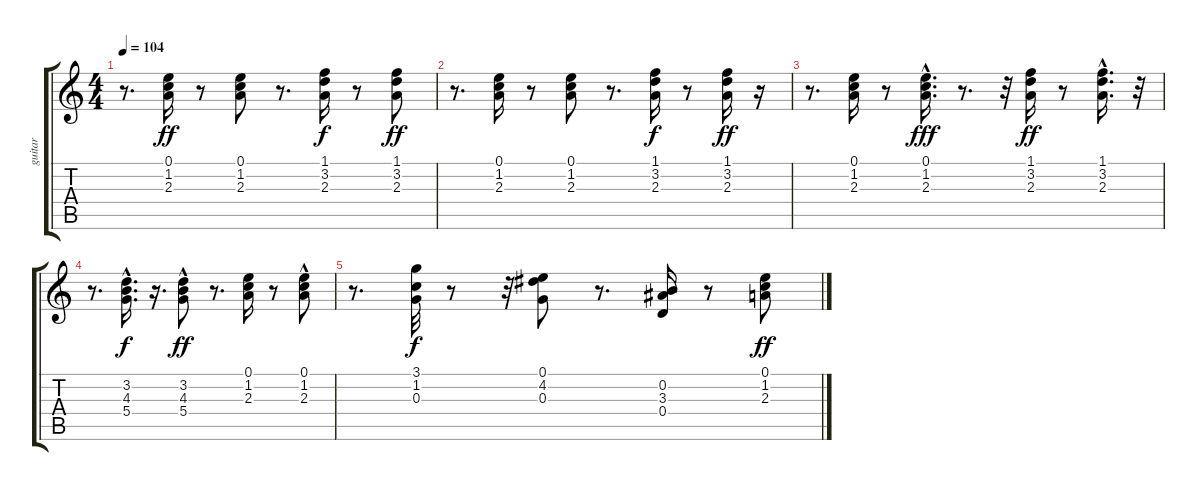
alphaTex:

\track ("guitar" "guitar") {instrument acousticguitarsteel}
\staff {score tabs}
\tuning (E4 B3 G3 D3 A2 E2) {hide}
\ts (4 4)
\tempo 104
\clef g2
\ks c
r.8{d dy ff} (0.1 1.2 2.3).16 r.8 (0.1 1.2 2.3).8 r.8{d} (1.1 3.2 2.3).16{dy f} r.8 (1.1 3.2 2.3).8{dy ff} |
r.8{d} (0.1 1.2 2.3).16 r.8 (0.1 1.2 2.3).8 r.8{d} (1.1 3.2 2.3).16{dy f} r.8 (1.1 3.2 2.3).16{dy ff} r.16 |
r.8{d} (0.1 1.2 2.3).16 r.8 (0.1{hac} 1.2{hac} 2.3{hac}).16{d dy fff} r.8{d} r.32 (1.1 3.2 2.3).16{dy ff} r.8 (1.1{hac} 3.2{hac} 2.3{hac}).16{d} r.32 |
r.8{d} (3.2{hac} 4.3{hac} 5.4).16{d dy f} r.16{d} (3.2 4.3 5.4{hac}).8{dy ff} r.8{d} (0.1 1.2 2.3).16 r.8 (0.1 1.2 2.3{hac}).8 |
r.8{d} (3.1 1.2 0.3).32{dy f} r.8 r.32 (0.1 4.2 0.3).8 r.8{d} (0.2 3.3 0.4).16 r.8 (0.1 1.2 2.3).8{dy ff}
